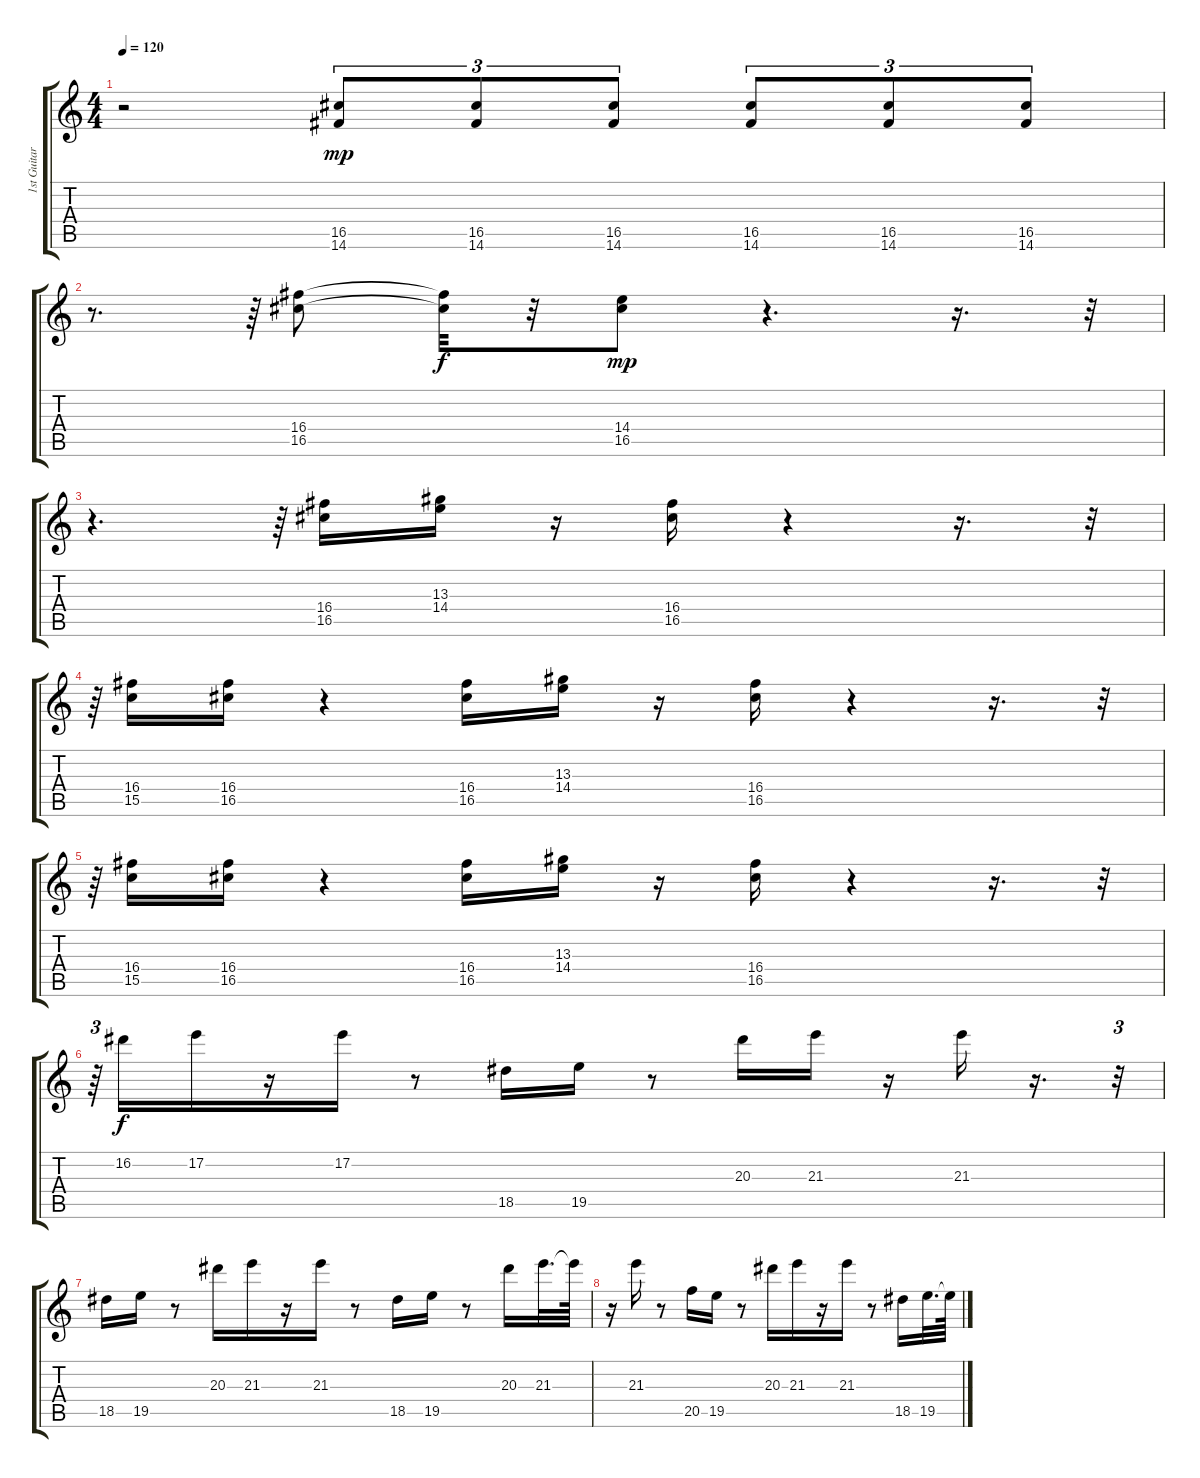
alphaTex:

\track ("1st Guitar" "1st Guitar") {instrument overdrivenguitar}
\staff {score tabs}
\tuning (E4 B3 G3 D3 A2 E2) {hide}
\ts (4 4)
\tempo 120
\clef g2
\ks c
r.2{dy mp} (16.5 14.6).8{tu (3 2)} (16.5 14.6).8{tu (3 2)} (16.5 14.6).8{tu (3 2)} (16.5 14.6).8{tu (3 2)} (16.5 14.6).8{tu (3 2)} (16.5 14.6).8{tu (3 2)} |
r.8{d} r.64{tu (3 2)} (16.4 16.5).8 (16.4{t} 16.5{t}).32{dy f} r.32 (14.4 16.5).8{dy mp} r.4{d} r.16{d} r.32{tu (3 2)} |
r.4{d} r.64{tu (3 2)} (16.4 16.5).16 (13.3 14.4).16 r.16 (16.4 16.5).16 r.4 r.16{d} r.32{tu (3 2)} |
r.64{tu (3 2)} (16.4 15.5).16 (16.4 16.5).16 r.4 (16.4 16.5).16 (13.3 14.4).16 r.16 (16.4 16.5).16 r.4 r.16{d} r.32{tu (3 2)} |
r.64{tu (3 2)} (16.4 15.5).16 (16.4 16.5).16 r.4 (16.4 16.5).16 (13.3 14.4).16 r.16 (16.4 16.5).16 r.4 r.16{d} r.32{tu (3 2)} |
r.64{tu (3 2)} 16.2.16{dy f} 17.2.16 r.16 17.2.16 r.8 18.5.16 19.5.16 r.8 20.3.16 21.3.16 r.16 21.3.16 r.16{d} r.32{tu (3 2)} |
18.5.16 19.5.16 r.8 20.3.16 21.3.16 r.16 21.3.16 r.8 18.5.16 19.5.16 r.8 20.3.16 21.3.32{d} 21.3{t}.64 |
r.16 21.3.16 r.8 20.5.16 19.5.16 r.8 20.3.16 21.3.16 r.16 21.3.16 r.8 18.5.16 19.5.32{d} 19.5{t}.64
